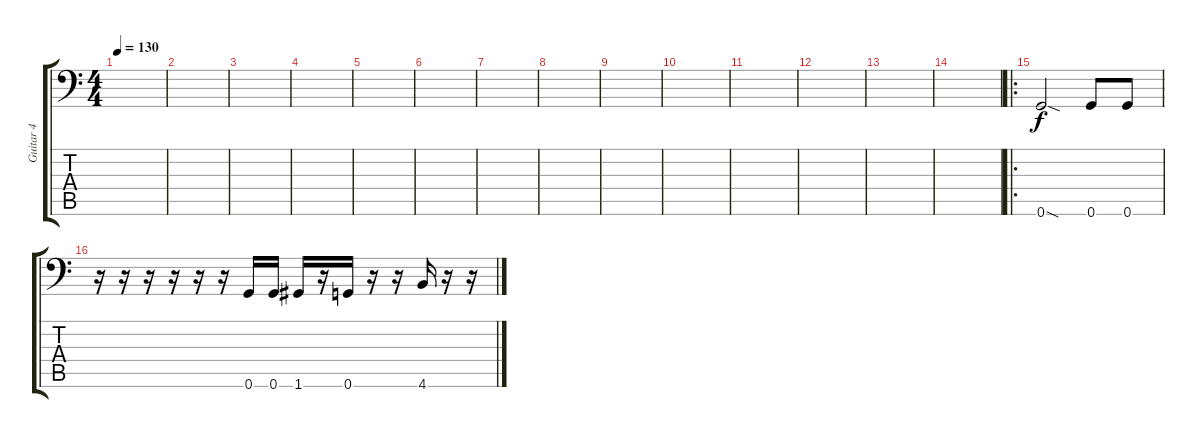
\track ("Guitar 4" "Guitar 4") {instrument distortionguitar}
\staff {score tabs}
\tuning (A3 E3 C3 G2 D2 G1) {hide}
\ts (4 4)
\tempo 130
\clef f4
\ks c
|
|
|
|
|
|
|
|
|
|
|
|
|
|
\ro
0.6{sod}.2 0.6.8 0.6.8 |
r.16 r.16 r.16 r.16 r.16 r.16 0.6.16 0.6.16 1.6.16 r.16 0.6.16 r.16 r.16 4.6.16 r.16 r.16
